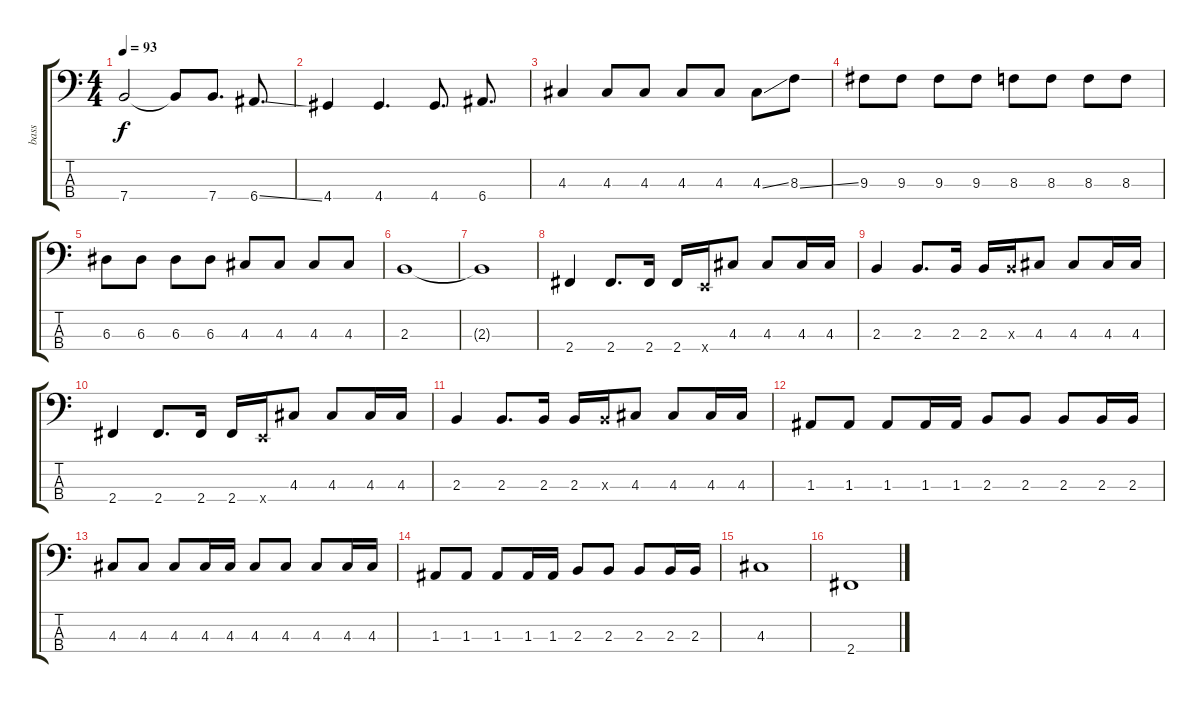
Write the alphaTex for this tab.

\track ("bass" "bass") {instrument electricbassfinger}
\staff {score tabs}
\tuning (G2 D2 A1 E1) {hide}
\ts (4 4)
\tempo 93
\clef f4
\ks c
7.4.2{dy f} 7.4{t}.8 7.4.8{d} 6.4{ss}.8{d} |
4.4.4 4.4.4{d} 4.4.8{d} 6.4.8{d} |
4.3.4 4.3.8 4.3.8 4.3.8 4.3.8 4.3{ss}.8 8.3{ss}.8 |
9.3.8 9.3.8 9.3.8 9.3.8 8.3.8 8.3.8 8.3.8 8.3.8 |
6.3.8 6.3.8 6.3.8 6.3.8 4.3.8 4.3.8 4.3.8 4.3.8 |
2.3.1 |
2.3{t}.1 |
2.4.4 2.4.8{d} 2.4.16 2.4.16 0.4{x}.16 4.3.8 4.3.8 4.3.16 4.3.16 |
2.3.4 2.3.8{d} 2.3.16 2.3.16 2.3{x}.16 4.3.8 4.3.8 4.3.16 4.3.16 |
2.4.4 2.4.8{d} 2.4.16 2.4.16 0.4{x}.16 4.3.8 4.3.8 4.3.16 4.3.16 |
2.3.4 2.3.8{d} 2.3.16 2.3.16 2.3{x}.16 4.3.8 4.3.8 4.3.16 4.3.16 |
1.3.8 1.3.8 1.3.8 1.3.16 1.3.16 2.3.8 2.3.8 2.3.8 2.3.16 2.3.16 |
4.3.8 4.3.8 4.3.8 4.3.16 4.3.16 4.3.8 4.3.8 4.3.8 4.3.16 4.3.16 |
1.3.8 1.3.8 1.3.8 1.3.16 1.3.16 2.3.8 2.3.8 2.3.8 2.3.16 2.3.16 |
4.3.1 |
2.4.1
